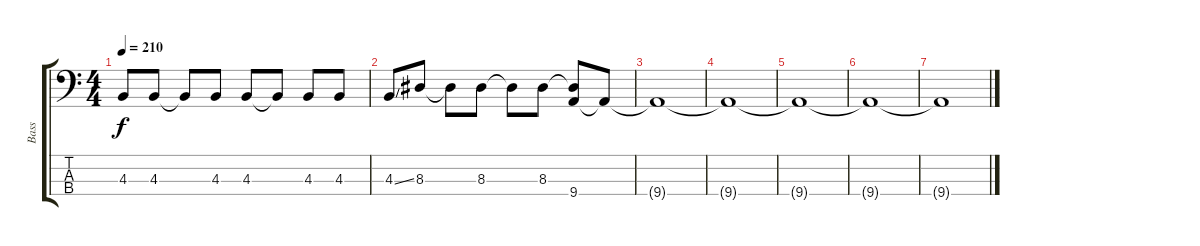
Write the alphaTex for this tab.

\track ("Bass" "Bass") {instrument electricbassfinger}
\staff {score tabs}
\tuning (F2 C2 G1 C1) {hide}
\ts (4 4)
\tempo 210
\clef f4
\ks c
4.3{t}.8{dy f} 4.3.8 4.3{t}.8 4.3.8 4.3.8 4.3{t}.8 4.3.8 4.3.8 |
4.3{ss}.8 8.3.8 8.3{t}.8 8.3.8 8.3{t}.8 8.3.8 (8.3{t} 9.4).8 9.4{t}.8 |
9.4{t}.1 |
9.4{t}.1 |
9.4{t}.1 |
9.4{t}.1 |
9.4{t}.1
